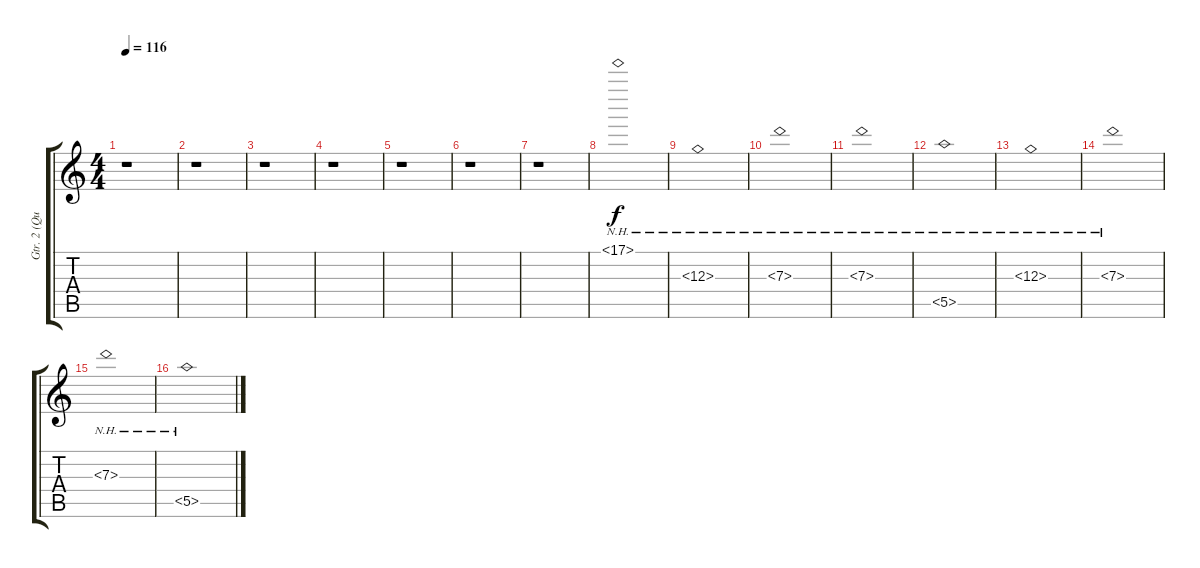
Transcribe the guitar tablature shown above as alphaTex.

\track ("Gtr. 2 (Quiet)" "Gtr. 2 (Qu") {instrument distortionguitar}
\staff {score tabs}
\tuning (E4 B3 G3 D3 A2 E2) {hide}
\ts (4 4)
\tempo 116
\clef g2
\ks c
r.1{dy f} |
r.1 |
r.1 |
r.1 |
r.1 |
r.1 |
r.1 |
17.1{nh}.1 |
12.3{nh}.1 |
7.3{nh}.1 |
7.3{nh}.1 |
5.5{nh}.1 |
12.3{nh}.1 |
7.3{nh}.1 |
7.3{nh}.1 |
5.5{nh}.1
